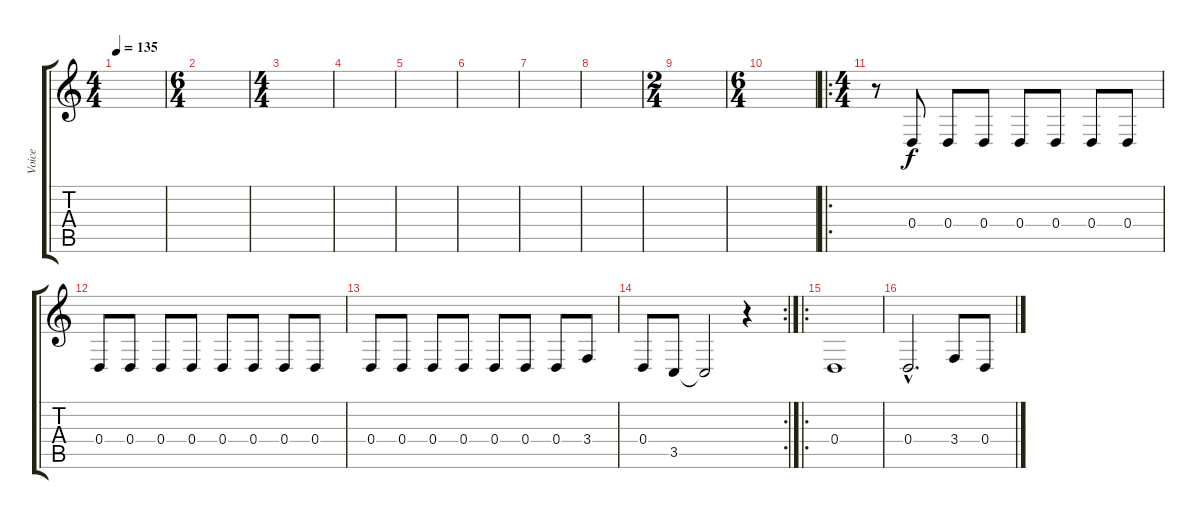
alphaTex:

\track ("Voice" "Voice") {instrument trumpet}
\staff {score tabs}
\tuning (E4 B3 G3 D3 A2 E2) {hide}
\ts (4 4)
\tempo 135
\clef g2
\ks c
|
\ts (6 4)
|
\ts (4 4)
|
|
|
|
|
|
\ts (2 4)
|
\ts (6 4)
|
\ro
\ts (4 4)
r.8 0.4.8 0.4.8 0.4.8 0.4.8 0.4.8 0.4.8 0.4.8 |
0.4.8 0.4.8 0.4.8 0.4.8 0.4.8 0.4.8 0.4.8 0.4.8 |
0.4.8 0.4.8 0.4.8 0.4.8 0.4.8 0.4.8 0.4.8 3.4.8 |
\rc 2
0.4.8 3.5.8 3.5{t}.2 r.4 |
\ro
0.4.1 |
0.4{hac}.2{d} 3.4.8 0.4.8
